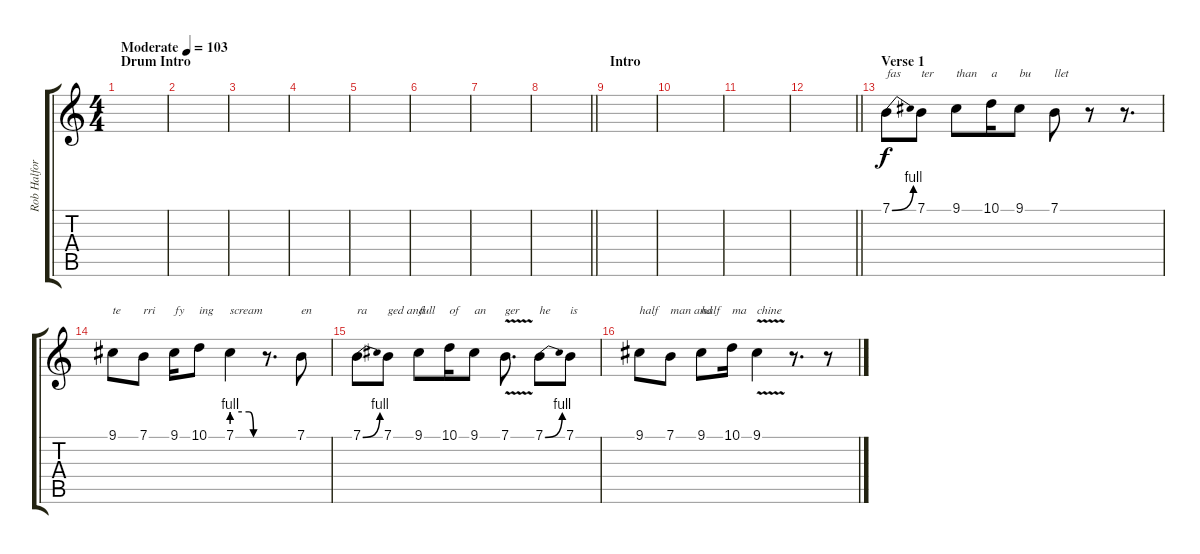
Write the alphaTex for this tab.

\track ("Rob Halford" "Rob Halfor") {instrument violin}
\staff {score tabs}
\tuning (E4 B3 G3 D3 A2 E2) {hide}
\ts (4 4)
\section ("" "Drum Intro")
\tempo (103 "Moderate")
\clef g2
\ks c
|
|
|
|
|
|
|
\barLineRight lightlight
|
\section ("" "Intro")
|
|
|
\barLineRight lightlight
|
\section ("" "Verse 1")
7.1{be (bend 0 0 60 4)}.8{txt "fas"} 7.1.8{txt "ter"} 9.1.8{txt "than"} 10.1.16{txt "a"} 9.1.8{txt "bu"} 7.1.8{txt "llet"} r.8 r.8{d} |
9.1.8{txt "te"} 7.1.8{txt "rri"} 9.1.16{txt "fy"} 10.1.8{txt "ing"} 7.1{be (custom 0 4 39 4 49 0 60 0)}.4{txt "scream"} r.8{d} 7.1.8{txt "en"} |
7.1{be (bend 0 0 60 4)}.8{txt "ra"} 7.1.8{txt "ged and"} 9.1.8{txt "full"} 10.1.16{txt "of"} 9.1.8{txt "an"} 7.1{v}.8{d txt "ger"} 7.1{be (bend 0 0 60 4)}.8{txt "he"} 7.1.8{txt "is"} |
9.1.8{txt "half"} 7.1.8{txt "man and"} 9.1.8{txt "half"} 10.1.16{txt "ma"} 9.1{v}.4{txt "chine"} r.8{d} r.8
